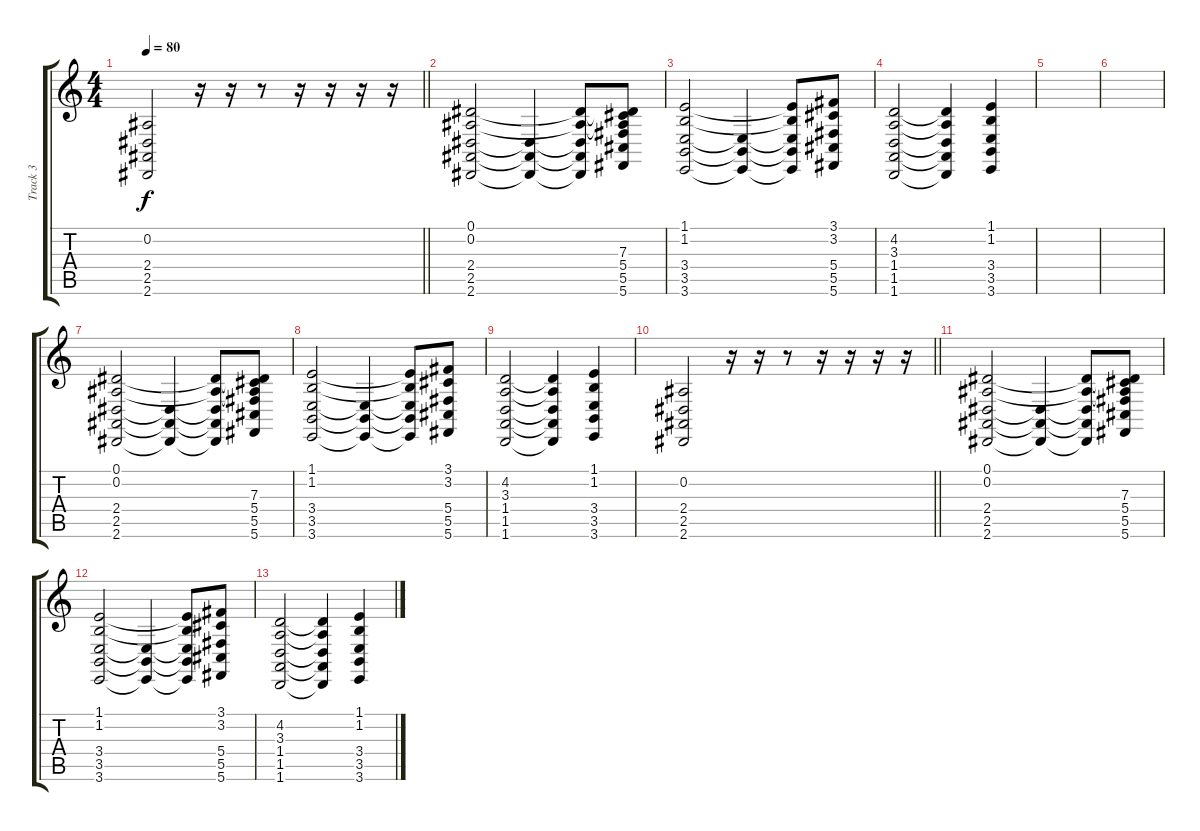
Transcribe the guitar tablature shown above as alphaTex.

\track ("Track 3" "Track 3") {instrument lead2sawtooth}
\staff {score tabs}
\tuning (Eb4 Bb3 Gb3 Db3 Ab2 Db2) {hide}
\ts (4 4)
\tempo 80
\clef g2
\barLineRight lightlight
\ks c
(0.2 2.4 2.5 2.6).2{dy f} r.16 r.16 r.8 r.16 r.16 r.16 r.16 |
(0.1 0.2 2.4 2.5 2.6).2 (2.4{t} 2.5{t} 2.6{t}).4 (0.1{t} 0.2{t} 2.4{t} 2.5{t} 2.6{t}).8 (0.1{t} 0.2{t} 7.3 5.4 5.5 5.6).8 |
(1.1 1.2 3.4 3.5 3.6).2 (3.4{t} 3.5{t} 3.6{t}).4 (1.1{t} 1.2{t} 3.4{t} 3.5{t} 3.6{t}).8 (3.1 3.2 5.4 5.5 5.6).8 |
(4.2 3.3 1.4 1.5 1.6).2 (4.2{t} 3.3{t} 1.4{t} 1.5{t} 1.6{t}).4 (1.1 1.2 3.4 3.5 3.6).4 |
|
|
(0.1 0.2 2.4 2.5 2.6).2 (2.4{t} 2.5{t} 2.6{t}).4 (0.1{t} 0.2{t} 2.4{t} 2.5{t} 2.6{t}).8 (0.1{t} 0.2{t} 7.3 5.4 5.5 5.6).8 |
(1.1 1.2 3.4 3.5 3.6).2 (3.4{t} 3.5{t} 3.6{t}).4 (1.1{t} 1.2{t} 3.4{t} 3.5{t} 3.6{t}).8 (3.1 3.2 5.4 5.5 5.6).8 |
(4.2 3.3 1.4 1.5 1.6).2 (4.2{t} 3.3{t} 1.4{t} 1.5{t} 1.6{t}).4 (1.1 1.2 3.4 3.5 3.6).4 |
\barLineRight lightlight
(0.2 2.4 2.5 2.6).2 r.16 r.16 r.8 r.16 r.16 r.16 r.16 |
(0.1 0.2 2.4 2.5 2.6).2 (2.4{t} 2.5{t} 2.6{t}).4 (0.1{t} 0.2{t} 2.4{t} 2.5{t} 2.6{t}).8 (0.1{t} 0.2{t} 7.3 5.4 5.5 5.6).8 |
(1.1 1.2 3.4 3.5 3.6).2 (3.4{t} 3.5{t} 3.6{t}).4 (1.1{t} 1.2{t} 3.4{t} 3.5{t} 3.6{t}).8 (3.1 3.2 5.4 5.5 5.6).8 |
(4.2 3.3 1.4 1.5 1.6).2 (4.2{t} 3.3{t} 1.4{t} 1.5{t} 1.6{t}).4 (1.1 1.2 3.4 3.5 3.6).4
